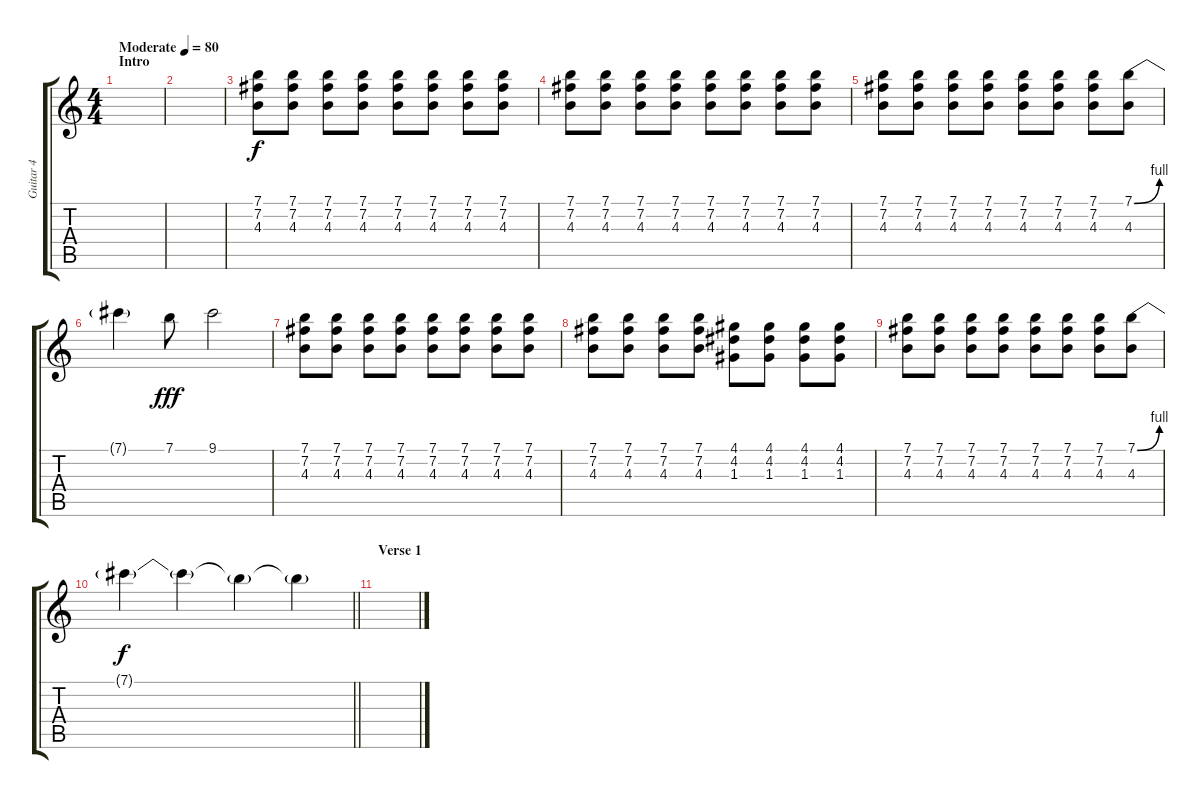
\track ("Guitar 4" "Guitar 4") {instrument overdrivenguitar}
\staff {score tabs}
\tuning (E4 B3 G3 D3 A2 E2) {hide}
\ts (4 4)
\section ("" "Intro")
\tempo (80 "Moderate")
\clef g2
\ks c
|
|
(7.1 7.2 4.3).8 (7.1 7.2 4.3).8 (7.1 7.2 4.3).8 (7.1 7.2 4.3).8 (7.1 7.2 4.3).8 (7.1 7.2 4.3).8 (7.1 7.2 4.3).8 (7.1 7.2 4.3).8 |
(7.1 7.2 4.3).8 (7.1 7.2 4.3).8 (7.1 7.2 4.3).8 (7.1 7.2 4.3).8 (7.1 7.2 4.3).8 (7.1 7.2 4.3).8 (7.1 7.2 4.3).8 (7.1 7.2 4.3).8 |
(7.1 7.2 4.3).8 (7.1 7.2 4.3).8 (7.1 7.2 4.3).8 (7.1 7.2 4.3).8 (7.1 7.2 4.3).8 (7.1 7.2 4.3).8 (7.1 7.2 4.3).8 (7.1{be (bend 0 0 60 4)} 4.3).8 |
7.1{t}.4{dy f} 7.1.8{dy fff} 9.1.2 |
(7.1 7.2 4.3).8 (7.1 7.2 4.3).8 (7.1 7.2 4.3).8 (7.1 7.2 4.3).8 (7.1 7.2 4.3).8 (7.1 7.2 4.3).8 (7.1 7.2 4.3).8 (7.1 7.2 4.3).8 |
(7.1 7.2 4.3).8 (7.1 7.2 4.3).8 (7.1 7.2 4.3).8 (7.1 7.2 4.3).8 (4.1 4.2 1.3).8 (4.1 4.2 1.3).8 (4.1 4.2 1.3).8 (4.1 4.2 1.3).8 |
(7.1 7.2 4.3).8 (7.1 7.2 4.3).8 (7.1 7.2 4.3).8 (7.1 7.2 4.3).8 (7.1 7.2 4.3).8 (7.1 7.2 4.3).8 (7.1 7.2 4.3).8 (7.1{be (bend 0 0 60 4)} 4.3).8 |
\barLineRight lightlight
7.1{t}.4{dy f} 7.1{t}.4 7.1{t}.4 7.1{t}.4 |
\section ("" "Verse 1")
